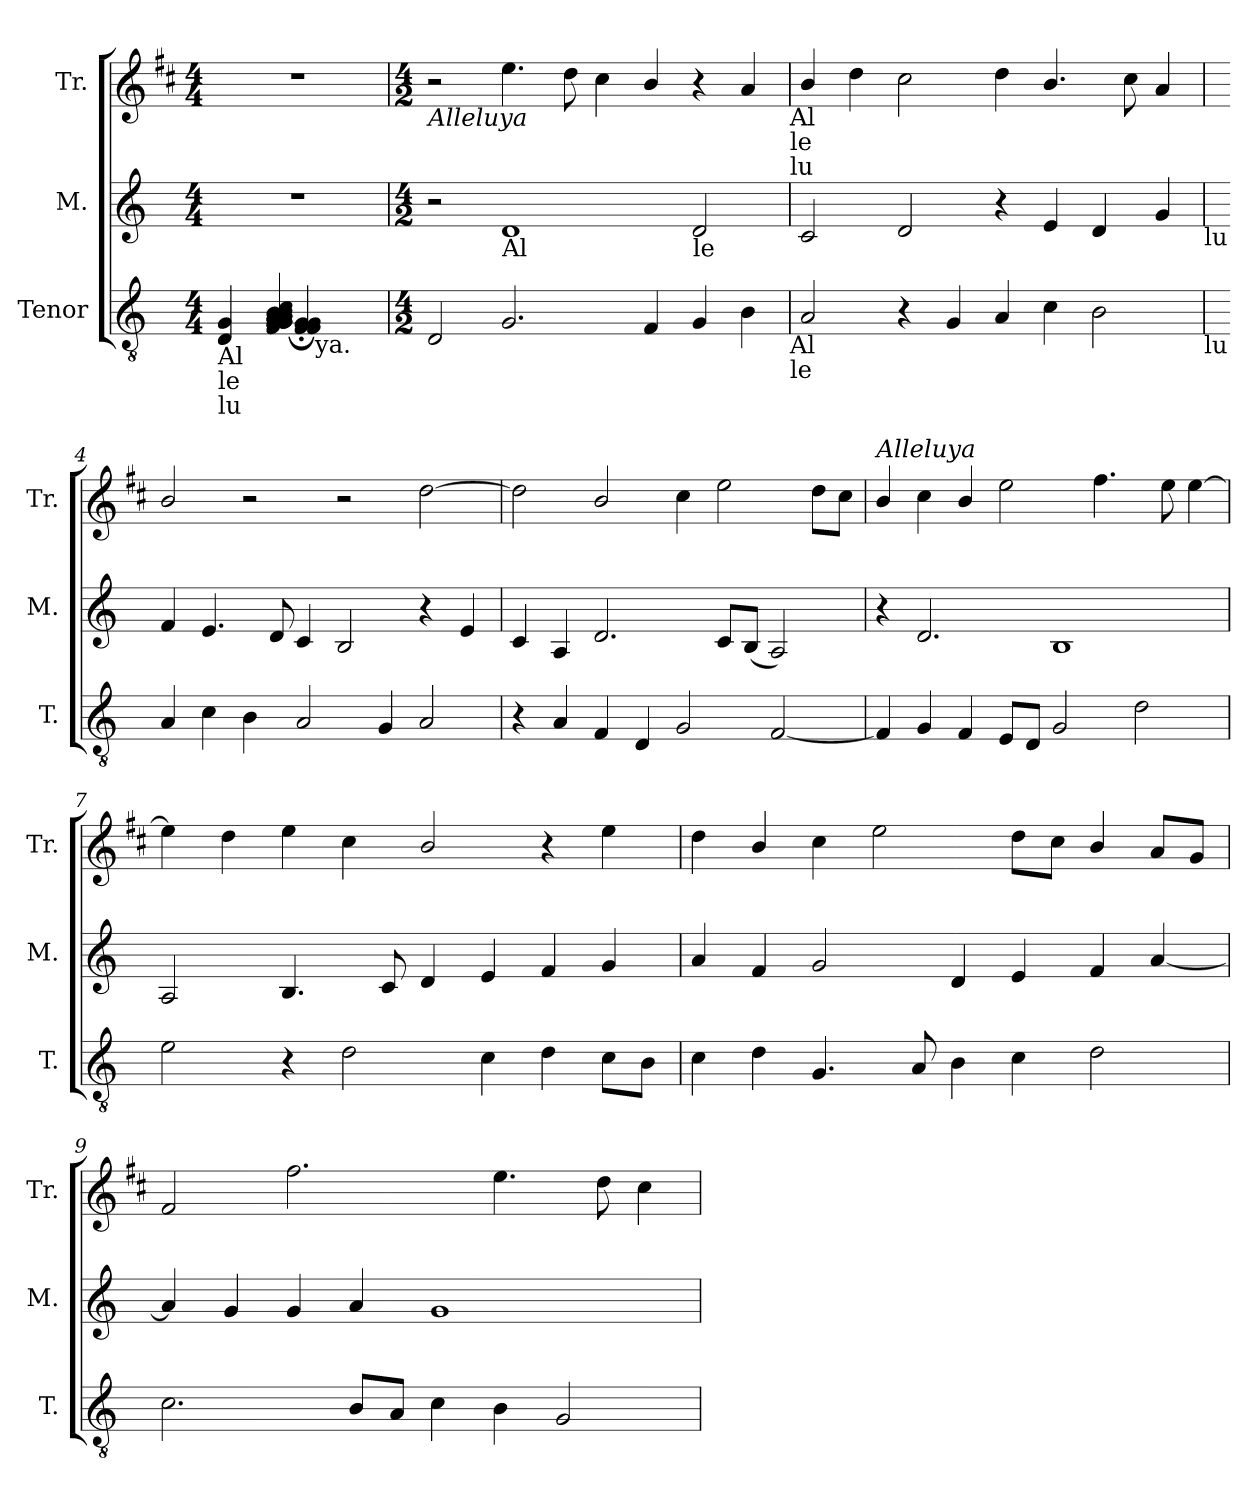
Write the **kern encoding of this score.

**kern	**kern	**kern
*part3	*part2	*part1
*staff3	*staff2	*staff1
*I"Tenor	*I"M.	*I"Tr.
*I'T.	*I'M.	*I'Tr.
*clefGv2	*clefG2	*clefG2
*	*	*ITrd1c2
*k[]	*k[]	*k[]
*C:	*C:	*C:
*M4/4	*M4/4	*M4/4
=1	=1	=1
*^	*	*
!LO:TX:b:t=Al	!	!	!
!LO:TX:b:t=le	!	!	!
!LO:TX:b:t=lu	!	!	!
(<4D/ 4G/	4ryy	1r	1r
(<(4F/ 4G/ 4G/ 4G/ 4G/ 4A/ 4A/ 4A/ 4A/ 4B/ 4B/ 4c/	(<4F/; 4F/; 4G/; 4G/;	.	.
!LO:TX:b:t=ya.	!	!	!
2ryy	2ryy	.	.
*v	*v	*	*
!!LO:LB:g=z
=2	=2	=2
*M4/2	*M4/2	*M4/2
*^	*	*
!	!	!	!LO:TX:b:i:t=Alleluya
*v	*v	*	*
2D/	2r	2r
!	!LO:TX:b:t=Al	!
2.G/	1d	4.dd\
.	.	8cc\
.	.	4b\
4F/	.	4a/
!	!LO:TX:b:t=le	!
4G/	2d/	4r
4B\	.	4g/
!	!	!LO:TX:b:t=Al
!	!	!LO:TX:b:t=le
!	!	!LO:TX:b:t=lu
!LO:TX:b:t=Al	!	!
!LO:TX:b:t=le	!	!
=3	=3	=3
2A/	2c/	4a/
.	.	4cc\
4r	2d/	2b\
4G/	.	.
4A/	4r	4cc\
4c\	4e/	4.a/
2B\	4d/	.
.	.	8b\
.	4g/	4g/
!	!LO:TX:b:t=lu	!
!LO:TX:b:t=lu	!	!
=4	=4	=4
4A/	4f/	2a/
4c\	4.e/	.
4B\	.	2r
.	8d/	.
2A/	4c/	.
.	2B/	2r
4G/	.	.
2A/	4r	[>2cc\
.	4e/	.
=5	=5	=5
4r	4c/	2cc\]
4A/	4A/	.
4F/	2.d/	2a/
4D/	.	.
2G/	.	4b\
.	8c/L	2dd\
.	(8B/J	.
[<2F/	2A/)	.
.	.	8cc\L
.	.	8b\J
!!LO:LB:g=z
=6	=6	=6
!	!	!LO:TX:a:i:t=Alleluya
4F/]	4r	4a/
4G/	2.d/	4b\
4F/	.	4a/
8E/L	.	2dd\
8D/J	.	.
2G/	1B	.
.	.	4.ee\
2d\	.	.
.	.	8dd\
.	.	[>4dd\
=7	=7	=7
2e\	2A/	4dd\]
.	.	4cc\
4r	4.B/	4dd\
2d\	.	4b\
.	8c/	.
.	4d/	2a/
4c\	4e/	.
4d\	4f/	4r
8c\L	4g/	4dd\
8B\J	.	.
!!LO:LB:g=z
=8	=8	=8
4c\	4a/	4cc\
4d\	4f/	4a/
4.G/	2g/	4b\
.	.	2dd\
8A/	.	.
4B\	4d/	.
4c\	4e/	8cc\L
.	.	8b\J
2d\	4f/	4a/
.	[<4a/	8g/L
.	.	8f/J
=9	=9	=9
2.c\	4a/]	2e/
.	4g/	.
.	4g/	2.ee\
8B/L	4a/	.
8A/J	.	.
4c\	1g	.
4B\	.	4.dd\
2G/	.	.
.	.	8cc\
.	.	4b\
=	=	=
*-	*-	*-
